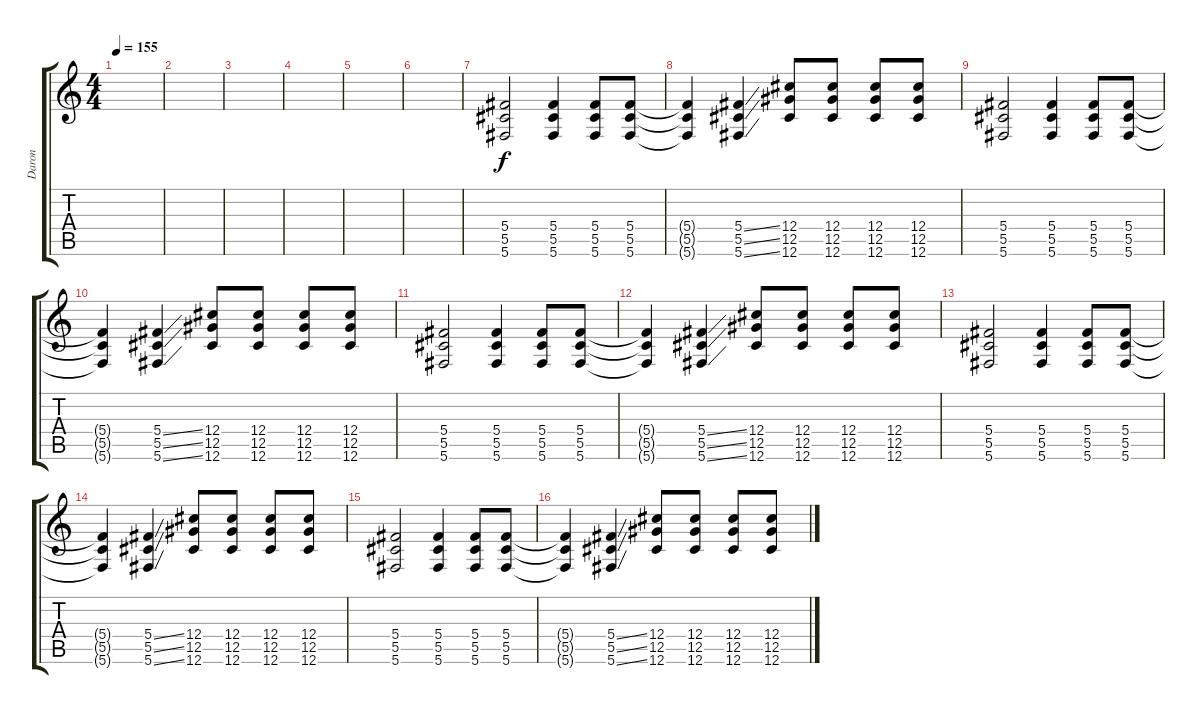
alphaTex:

\track ("Daron" "Daron") {instrument overdrivenguitar}
\staff {score tabs}
\tuning (Eb4 Bb3 Gb3 Db3 Ab2 Db2) {hide}
\ts (4 4)
\tempo 155
\clef g2
\ks c
|
|
|
|
|
|
(5.4 5.5 5.6).2 (5.4 5.5 5.6).4 (5.4 5.5 5.6).8 (5.4 5.5 5.6).8 |
(5.4{t} 5.5{t} 5.6{t}).4 (5.4{ss} 5.5{ss} 5.6{ss}).4 (12.4 12.5 12.6).8 (12.4 12.5 12.6).8 (12.4 12.5 12.6).8 (12.4 12.5 12.6).8 |
(5.4 5.5 5.6).2 (5.4 5.5 5.6).4 (5.4 5.5 5.6).8 (5.4 5.5 5.6).8 |
(5.4{t} 5.5{t} 5.6{t}).4 (5.4{ss} 5.5{ss} 5.6{ss}).4 (12.4 12.5 12.6).8 (12.4 12.5 12.6).8 (12.4 12.5 12.6).8 (12.4 12.5 12.6).8 |
(5.4 5.5 5.6).2 (5.4 5.5 5.6).4 (5.4 5.5 5.6).8 (5.4 5.5 5.6).8 |
(5.4{t} 5.5{t} 5.6{t}).4 (5.4{ss} 5.5{ss} 5.6{ss}).4 (12.4 12.5 12.6).8 (12.4 12.5 12.6).8 (12.4 12.5 12.6).8 (12.4 12.5 12.6).8 |
(5.4 5.5 5.6).2 (5.4 5.5 5.6).4 (5.4 5.5 5.6).8 (5.4 5.5 5.6).8 |
(5.4{t} 5.5{t} 5.6{t}).4 (5.4{ss} 5.5{ss} 5.6{ss}).4 (12.4 12.5 12.6).8 (12.4 12.5 12.6).8 (12.4 12.5 12.6).8 (12.4 12.5 12.6).8 |
(5.4 5.5 5.6).2 (5.4 5.5 5.6).4 (5.4 5.5 5.6).8 (5.4 5.5 5.6).8 |
(5.4{t} 5.5{t} 5.6{t}).4 (5.4{ss} 5.5{ss} 5.6{ss}).4 (12.4 12.5 12.6).8 (12.4 12.5 12.6).8 (12.4 12.5 12.6).8 (12.4 12.5 12.6).8
